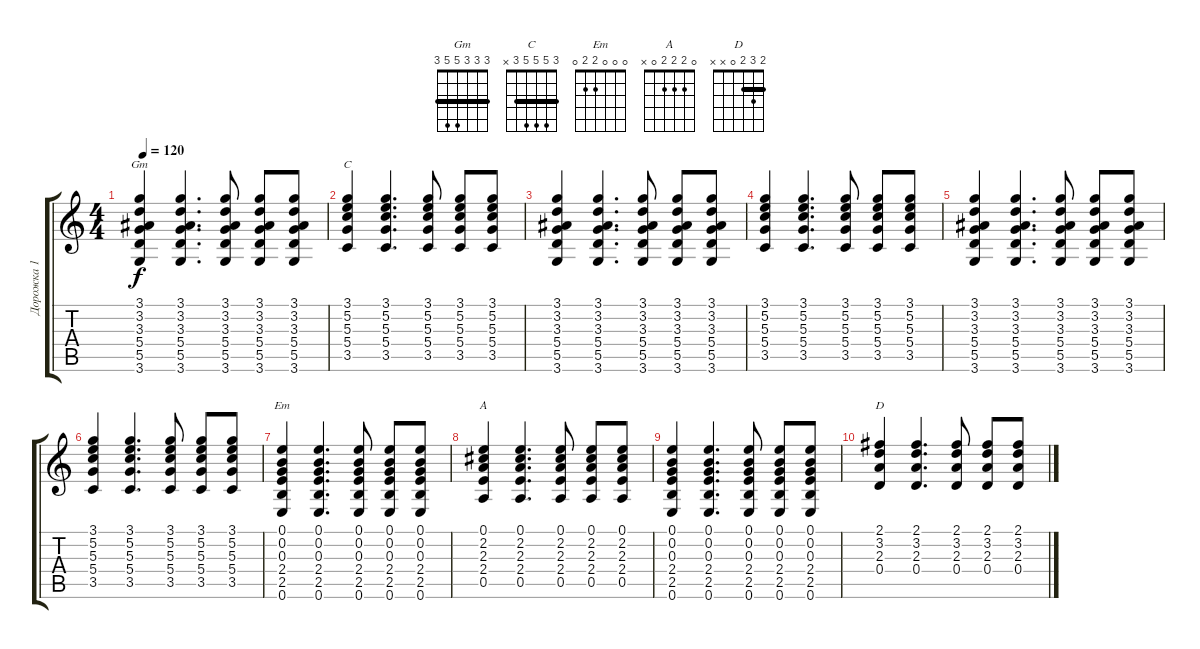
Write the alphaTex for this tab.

\track ("Дорожка 1" "Дорожка 1") {instrument acousticguitarsteel}
\staff {score tabs}
\tuning (E4 B3 G3 D3 A2 E2) {hide}
\chord ("Gm" 3 3 3 5 5 3) {barre 3}
\chord ("C" 3 5 5 5 3 x) {barre 3}
\chord ("Em" 0 0 0 2 2 0)
\chord ("A" 0 2 2 2 0 x)
\chord ("D" 2 3 2 0 x x) {barre 2}
\ts (4 4)
\tempo 120
\clef g2
\ks c
(3.1 3.2 3.3 5.4 5.5 3.6).4{ch "Gm" dy f} (3.1 3.2 3.3 5.4 5.5 3.6).4{d} (3.1 3.2 3.3 5.4 5.5 3.6).8 (3.1 3.2 3.3 5.4 5.5 3.6).8 (3.1 3.2 3.3 5.4 5.5 3.6).8 |
(3.1 5.2 5.3 5.4 3.5).4{ch "C"} (3.1 5.2 5.3 5.4 3.5).4{d} (3.1 5.2 5.3 5.4 3.5).8 (3.1 5.2 5.3 5.4 3.5).8 (3.1 5.2 5.3 5.4 3.5).8 |
(3.1 3.2 3.3 5.4 5.5 3.6).4 (3.1 3.2 3.3 5.4 5.5 3.6).4{d} (3.1 3.2 3.3 5.4 5.5 3.6).8 (3.1 3.2 3.3 5.4 5.5 3.6).8 (3.1 3.2 3.3 5.4 5.5 3.6).8 |
(3.1 5.2 5.3 5.4 3.5).4 (3.1 5.2 5.3 5.4 3.5).4{d} (3.1 5.2 5.3 5.4 3.5).8 (3.1 5.2 5.3 5.4 3.5).8 (3.1 5.2 5.3 5.4 3.5).8 |
(3.1 3.2 3.3 5.4 5.5 3.6).4 (3.1 3.2 3.3 5.4 5.5 3.6).4{d} (3.1 3.2 3.3 5.4 5.5 3.6).8 (3.1 3.2 3.3 5.4 5.5 3.6).8 (3.1 3.2 3.3 5.4 5.5 3.6).8 |
(3.1 5.2 5.3 5.4 3.5).4 (3.1 5.2 5.3 5.4 3.5).4{d} (3.1 5.2 5.3 5.4 3.5).8 (3.1 5.2 5.3 5.4 3.5).8 (3.1 5.2 5.3 5.4 3.5).8 |
(0.1 0.2 0.3 2.4 2.5 0.6).4{ch "Em"} (0.1 0.2 0.3 2.4 2.5 0.6).4{d} (0.1 0.2 0.3 2.4 2.5 0.6).8 (0.1 0.2 0.3 2.4 2.5 0.6).8 (0.1 0.2 0.3 2.4 2.5 0.6).8 |
(0.1 2.2 2.3 2.4 0.5).4{ch "A"} (0.1 2.2 2.3 2.4 0.5).4{d} (0.1 2.2 2.3 2.4 0.5).8 (0.1 2.2 2.3 2.4 0.5).8 (0.1 2.2 2.3 2.4 0.5).8 |
(0.1 0.2 0.3 2.4 2.5 0.6).4 (0.1 0.2 0.3 2.4 2.5 0.6).4{d} (0.1 0.2 0.3 2.4 2.5 0.6).8 (0.1 0.2 0.3 2.4 2.5 0.6).8 (0.1 0.2 0.3 2.4 2.5 0.6).8 |
(2.1 3.2 2.3 0.4).4{ch "D"} (2.1 3.2 2.3 0.4).4{d} (2.1 3.2 2.3 0.4).8 (2.1 3.2 2.3 0.4).8 (2.1 3.2 2.3 0.4).8
